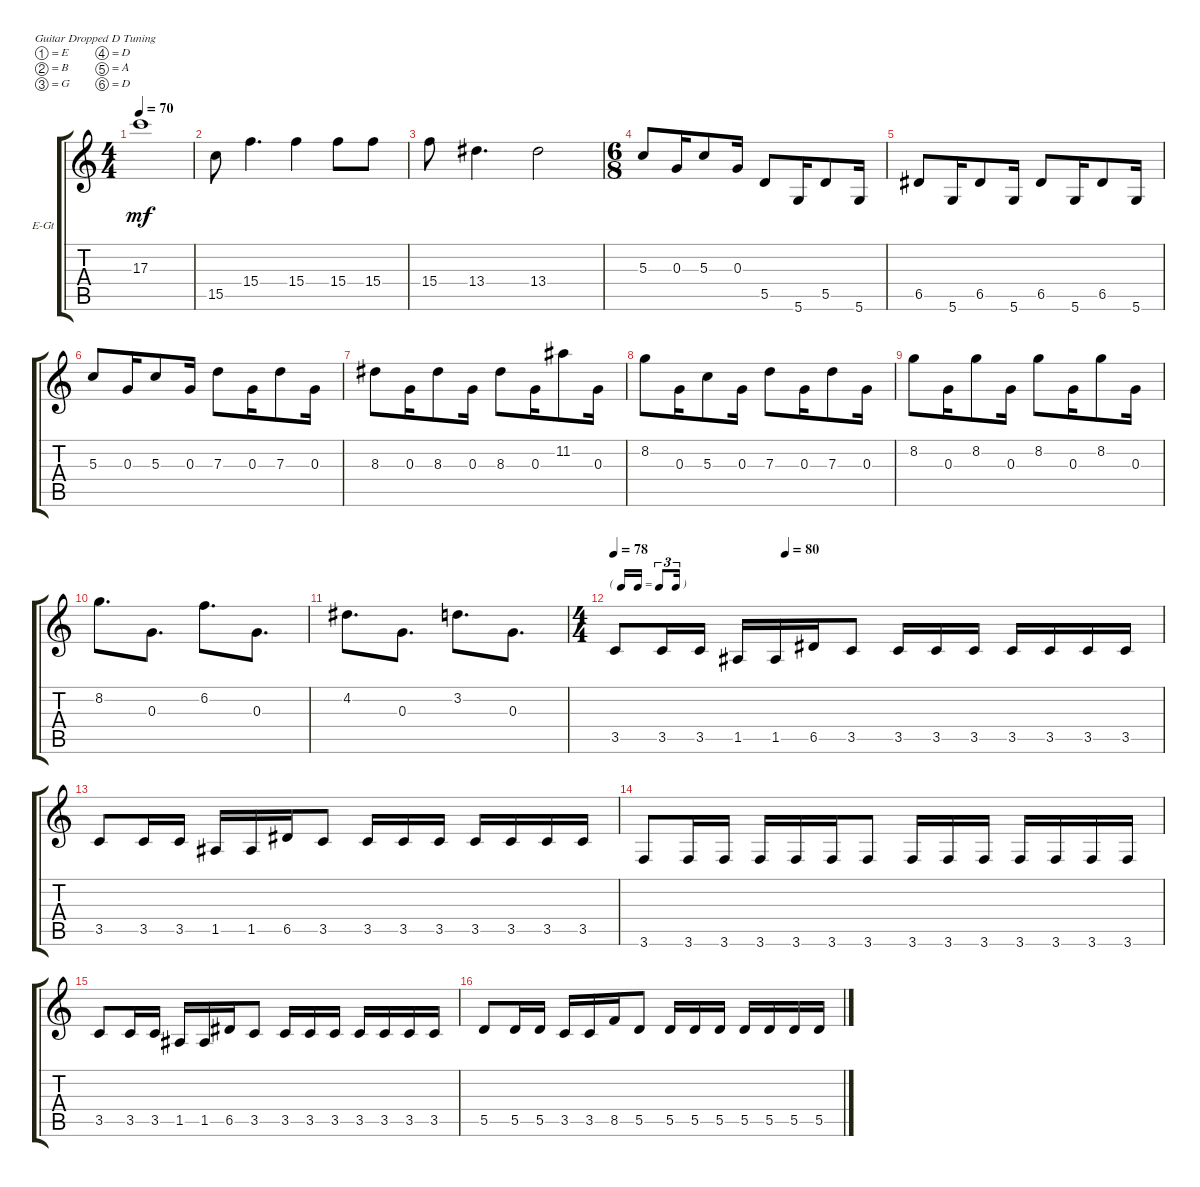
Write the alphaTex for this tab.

\defaultSystemsLayout 4
\bracketExtendMode groupsimilarinstruments
\firstSystemTrackNameOrientation horizontal
\otherSystemsTrackNameOrientation horizontal
\track ("Electric Guitar" "E-Gt") {instrument distortionguitar}
\staff {score tabs}
\tuning (E4 B3 G3 D3 A2 D2)
\ts (4 4)
\tempo 70
\clef g2
\ks c
17.3{t}.1{dy mf} |
15.5.8 15.4.4{d} 15.4.4 15.4.8 15.4.8 |
15.4.8 13.4.4{d} 13.4.2 |
\ts (6 8)
5.3.8 0.3.16 5.3.8 0.3.16 5.5.8 5.6.16 5.5.8 5.6.16 |
6.5.8 5.6.16 6.5.8 5.6.16 6.5.8 5.6.16 6.5.8 5.6.16 |
5.3.8 0.3.16 5.3.8 0.3.16 7.3.8 0.3.16 7.3.8 0.3.16 |
8.3.8 0.3.16 8.3.8 0.3.16 8.3.8 0.3.16 11.2.8 0.3.16 |
8.2.8 0.3.16 5.3.8 0.3.16 7.3.8 0.3.16 7.3.8 0.3.16 |
8.2.8 0.3.16 8.2.8 0.3.16 8.2.8 0.3.16 8.2.8 0.3.16 |
8.2.8{d} 0.3.8{d} 6.2.8{d} 0.3.8{d} |
4.2.8{d} 0.3.8{d} 3.2.8{d} 0.3.8{d} |
\ts (4 4)
\tf triplet16th
\tempo 78
\tempo (80 0.3125)
3.5.8 3.5.16 3.5.16 1.5.16 1.5.16 6.5.16 3.5.8 3.5.16 3.5.16 3.5.16 3.5.16 3.5.16 3.5.16 3.5.16 |
3.5.8 3.5.16 3.5.16 1.5.16 1.5.16 6.5.16 3.5.8 3.5.16 3.5.16 3.5.16 3.5.16 3.5.16 3.5.16 3.5.16 |
3.6.8 3.6.16 3.6.16 3.6.16 3.6.16 3.6.16 3.6.8 3.6.16 3.6.16 3.6.16 3.6.16 3.6.16 3.6.16 3.6.16 |
3.5.8 3.5.16 3.5.16 1.5.16 1.5.16 6.5.16 3.5.8 3.5.16 3.5.16 3.5.16 3.5.16 3.5.16 3.5.16 3.5.16 |
5.5.8 5.5.16 5.5.16 3.5.16 3.5.16 8.5.16 5.5.8 5.5.16 5.5.16 5.5.16 5.5.16 5.5.16 5.5.16 5.5.16
